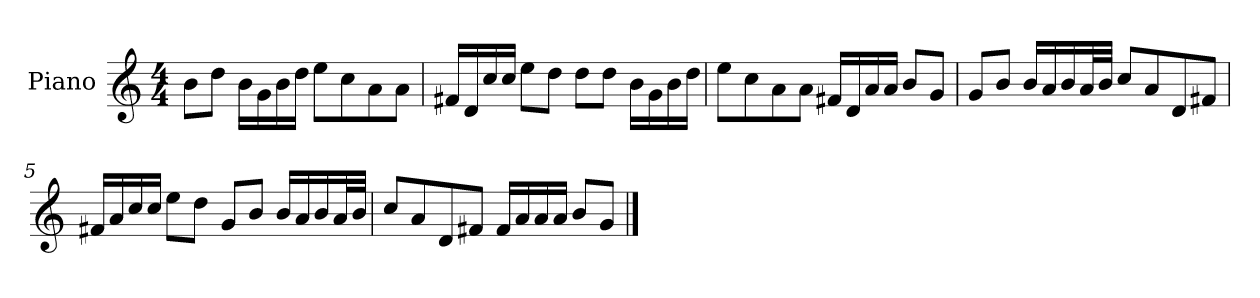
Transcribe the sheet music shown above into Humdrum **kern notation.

**kern
*part1
*staff1
*I"Piano
*I'P-no
*clefG2
*k[]
*M4/4
*MM90
=1
8b\L
8dd\J
16b\LL
16g\
16b\
16dd\JJ
8ee\L
8cc\
8a\
8a\J
=2
16f#X/LL
16d/
16cc/
16cc/JJ
8ee\L
8dd\J
8dd\L
8dd\J
16b\LL
16g\
16b\
16dd\JJ
=3
8ee\L
8cc\
8a\
8a\J
16f#X/LL
16d/
16a/
16a/JJ
8b/L
8g/J
!!LO:LB:g=z
=4
8g/L
8b/J
16b/LL
16a/
16b/
32a/L
32b/JJJ
8cc/L
8a/
8d/
8f#X/J
=5
16f#X/LL
16a/
16cc/
16cc/JJ
8ee\L
8dd\J
8g/L
8b/J
16b/LL
16a/
16b/
32a/L
32b/JJJ
=6
8cc/L
8a/
8d/
8f#X/J
16f#/LL
16a/
16a/
16a/JJ
8b/L
8g/J
==
*-
